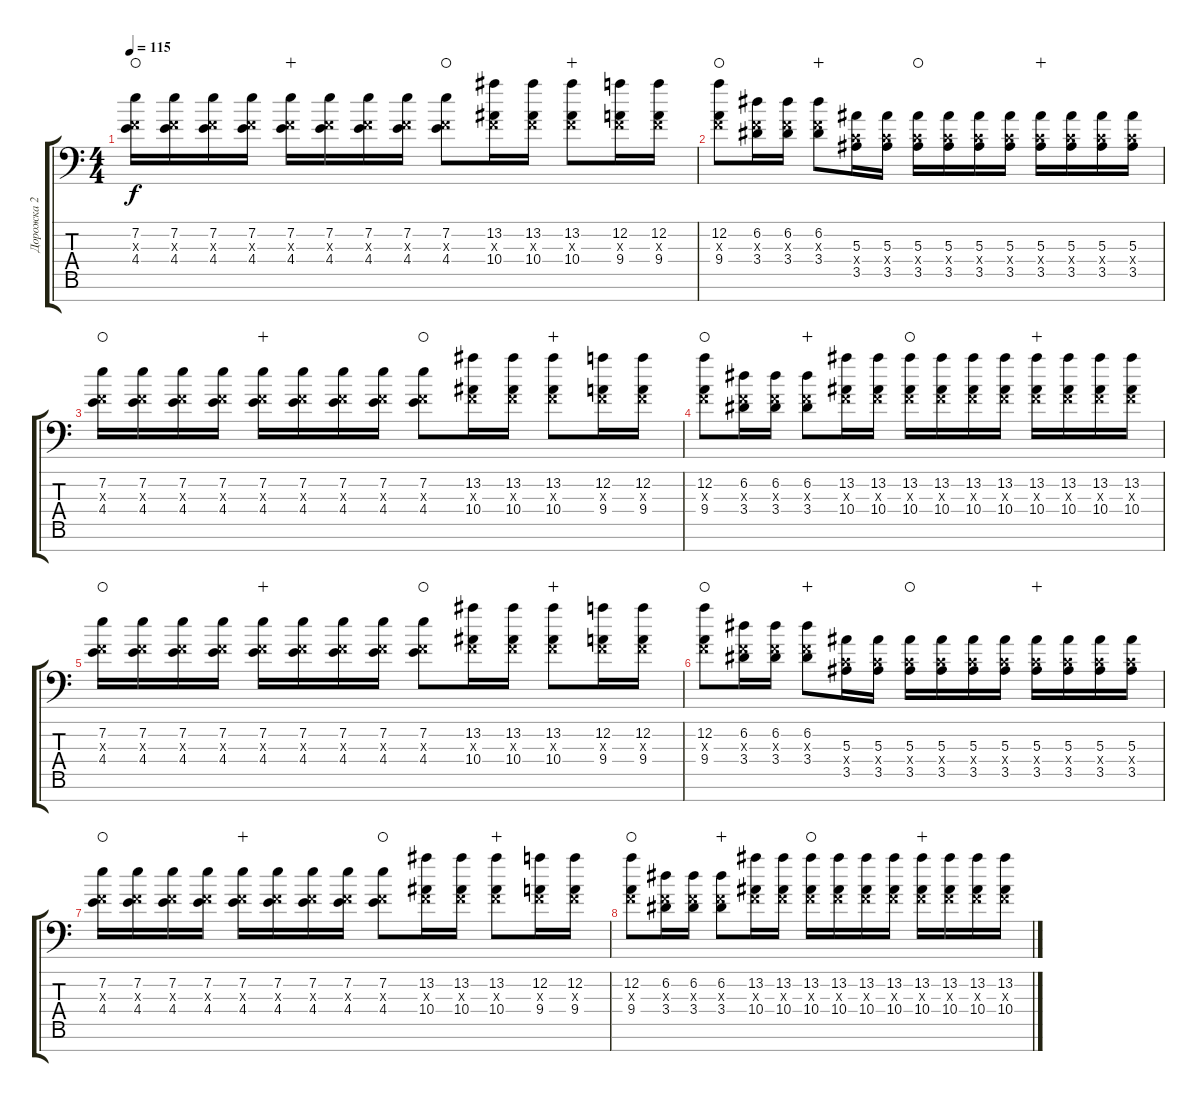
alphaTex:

\track ("Дорожка 2" "Дорожка 2") {instrument overdrivenguitar}
\staff {score tabs}
\tuning (D4 A3 F3 C3 G2 D2 A1) {hide}
\ts (4 4)
\tempo 115
\clef f4
\ks c
(7.2 0.3{x} 4.4).16{dy f waho} (7.2 0.3{x} 4.4).16 (7.2 0.3{x} 4.4).16 (7.2 0.3{x} 4.4).16 (7.2 0.3{x} 4.4).16{wahc} (7.2 0.3{x} 4.4).16 (7.2 0.3{x} 4.4).16 (7.2 0.3{x} 4.4).16 (7.2 0.3{x} 4.4).8{waho} (13.2 0.3{x} 10.4).16 (13.2 0.3{x} 10.4).16 (13.2 0.3{x} 10.4).8{wahc} (12.2 0.3{x} 9.4).16 (12.2 0.3{x} 9.4).16 |
(12.2 0.3{x} 9.4).8{waho} (6.2 0.3{x} 3.4).16 (6.2 0.3{x} 3.4).16 (6.2 0.3{x} 3.4).8{wahc} (5.3 0.4{x} 3.5).16 (5.3 0.4{x} 3.5).16 (5.3 0.4{x} 3.5).16{waho} (5.3 0.4{x} 3.5).16 (5.3 0.4{x} 3.5).16 (5.3 0.4{x} 3.5).16 (5.3 0.4{x} 3.5).16{wahc} (5.3 0.4{x} 3.5).16 (5.3 0.4{x} 3.5).16 (5.3 0.4{x} 3.5).16 |
(7.2 0.3{x} 4.4).16{waho} (7.2 0.3{x} 4.4).16 (7.2 0.3{x} 4.4).16 (7.2 0.3{x} 4.4).16 (7.2 0.3{x} 4.4).16{wahc} (7.2 0.3{x} 4.4).16 (7.2 0.3{x} 4.4).16 (7.2 0.3{x} 4.4).16 (7.2 0.3{x} 4.4).8{waho} (13.2 0.3{x} 10.4).16 (13.2 0.3{x} 10.4).16 (13.2 0.3{x} 10.4).8{wahc} (12.2 0.3{x} 9.4).16 (12.2 0.3{x} 9.4).16 |
(12.2 0.3{x} 9.4).8{waho} (6.2 0.3{x} 3.4).16 (6.2 0.3{x} 3.4).16 (6.2 0.3{x} 3.4).8{wahc} (13.2 0.3{x} 10.4).16 (13.2 0.3{x} 10.4).16 (13.2 0.3{x} 10.4).16{waho} (13.2 0.3{x} 10.4).16 (13.2 0.3{x} 10.4).16 (13.2 0.3{x} 10.4).16 (13.2 0.3{x} 10.4).16{wahc} (13.2 0.3{x} 10.4).16 (13.2 0.3{x} 10.4).16 (13.2 0.3{x} 10.4).16 |
(7.2 0.3{x} 4.4).16{waho} (7.2 0.3{x} 4.4).16 (7.2 0.3{x} 4.4).16 (7.2 0.3{x} 4.4).16 (7.2 0.3{x} 4.4).16{wahc} (7.2 0.3{x} 4.4).16 (7.2 0.3{x} 4.4).16 (7.2 0.3{x} 4.4).16 (7.2 0.3{x} 4.4).8{waho} (13.2 0.3{x} 10.4).16 (13.2 0.3{x} 10.4).16 (13.2 0.3{x} 10.4).8{wahc} (12.2 0.3{x} 9.4).16 (12.2 0.3{x} 9.4).16 |
(12.2 0.3{x} 9.4).8{waho} (6.2 0.3{x} 3.4).16 (6.2 0.3{x} 3.4).16 (6.2 0.3{x} 3.4).8{wahc} (5.3 0.4{x} 3.5).16 (5.3 0.4{x} 3.5).16 (5.3 0.4{x} 3.5).16{waho} (5.3 0.4{x} 3.5).16 (5.3 0.4{x} 3.5).16 (5.3 0.4{x} 3.5).16 (5.3 0.4{x} 3.5).16{wahc} (5.3 0.4{x} 3.5).16 (5.3 0.4{x} 3.5).16 (5.3 0.4{x} 3.5).16 |
(7.2 0.3{x} 4.4).16{waho} (7.2 0.3{x} 4.4).16 (7.2 0.3{x} 4.4).16 (7.2 0.3{x} 4.4).16 (7.2 0.3{x} 4.4).16{wahc} (7.2 0.3{x} 4.4).16 (7.2 0.3{x} 4.4).16 (7.2 0.3{x} 4.4).16 (7.2 0.3{x} 4.4).8{waho} (13.2 0.3{x} 10.4).16 (13.2 0.3{x} 10.4).16 (13.2 0.3{x} 10.4).8{wahc} (12.2 0.3{x} 9.4).16 (12.2 0.3{x} 9.4).16 |
(12.2 0.3{x} 9.4).8{waho} (6.2 0.3{x} 3.4).16 (6.2 0.3{x} 3.4).16 (6.2 0.3{x} 3.4).8{wahc} (13.2 0.3{x} 10.4).16 (13.2 0.3{x} 10.4).16 (13.2 0.3{x} 10.4).16{waho} (13.2 0.3{x} 10.4).16 (13.2 0.3{x} 10.4).16 (13.2 0.3{x} 10.4).16 (13.2 0.3{x} 10.4).16{wahc} (13.2 0.3{x} 10.4).16 (13.2 0.3{x} 10.4).16 (13.2 0.3{x} 10.4).16
